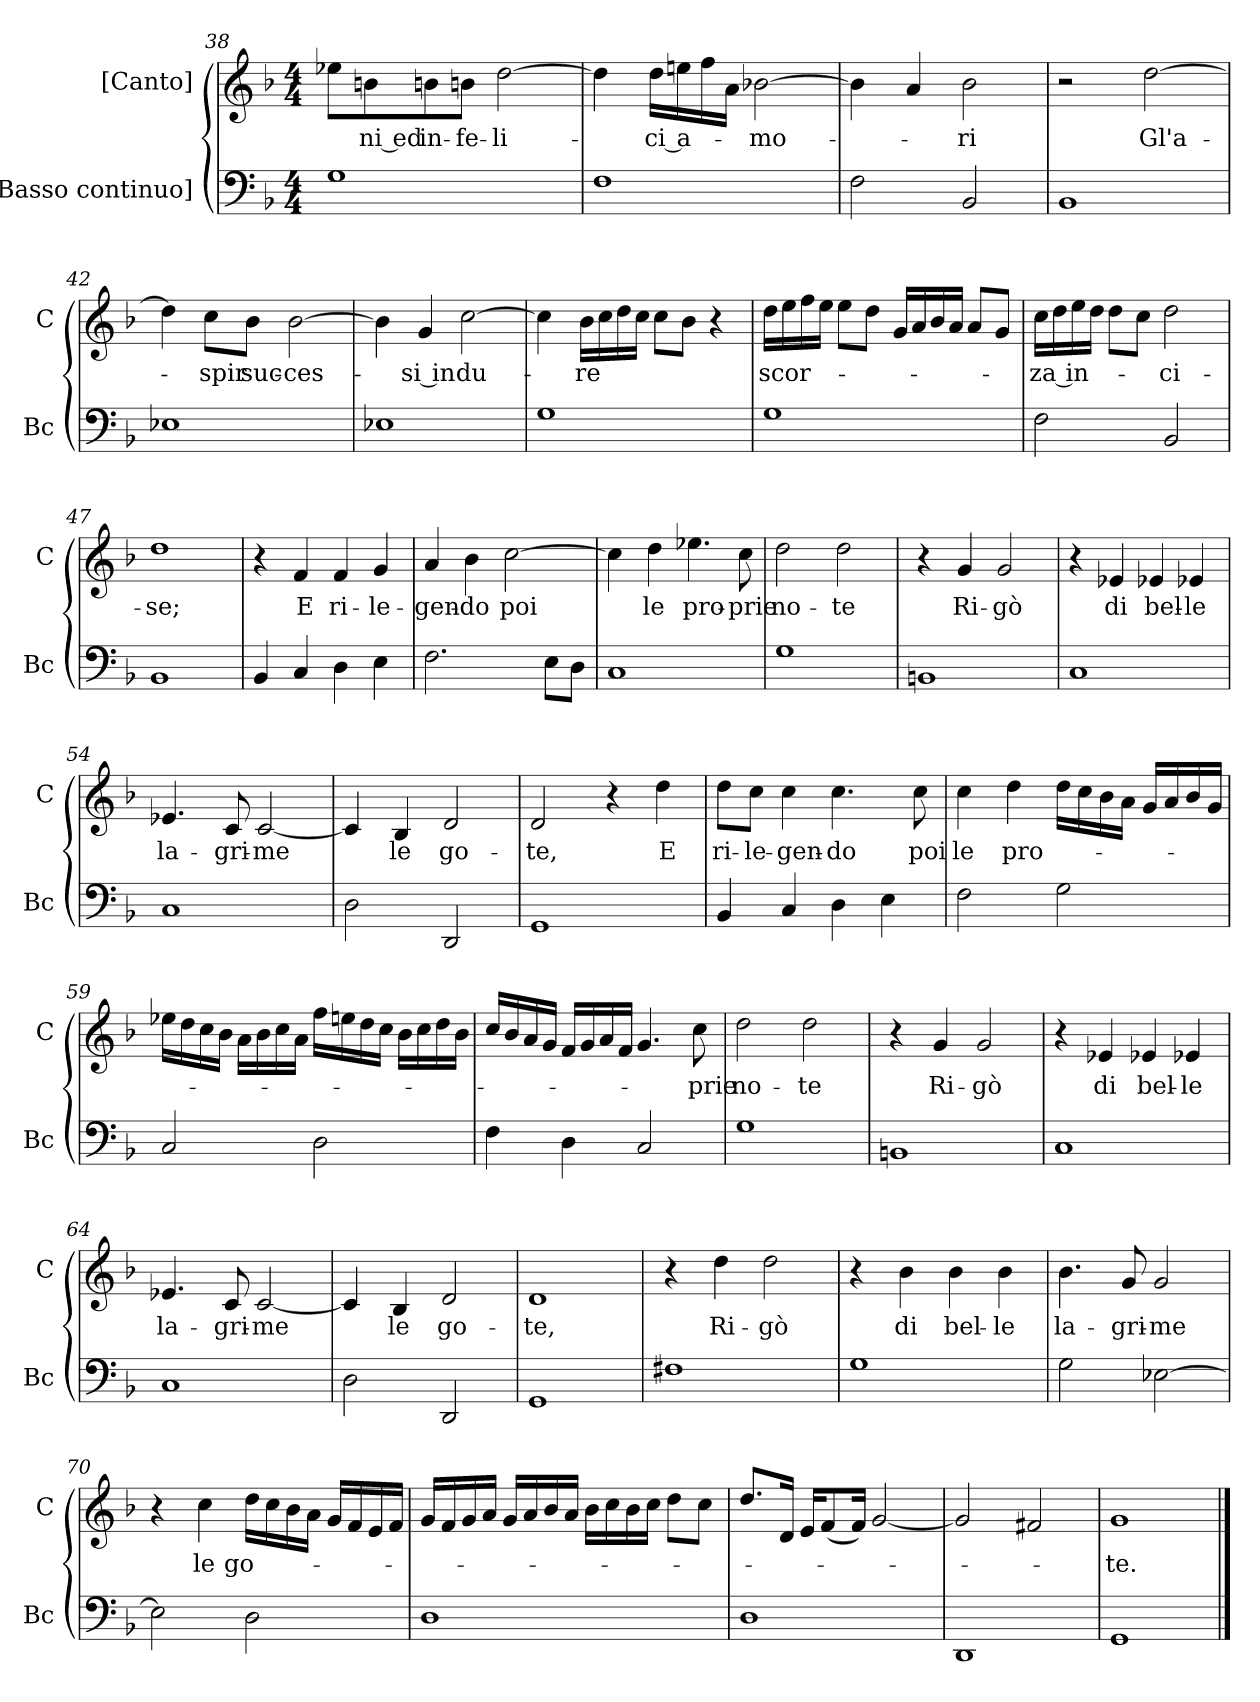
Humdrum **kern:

**kern	**kern	**text
*part2	*part1	*part1
*staff2	*staff1	*staff1
*I"[Basso continuo]	*I"[Canto]	*
*I'Bc	*I'C	*
*clefF4	*clefG2	*
*k[b-]	*k[b-]	*
*F:	*F:	*
*M4/4	*M4/4	*
=38	=38	=38
1G	8ee-XL	.
.	8bn	-ni ed
.	8bn	in-
.	8bnJ	-fe-
.	[2dd	-li-
=39	=39	=39
1F	4dd]	.
.	16ddLL	-ci a-
.	16een	.
.	16ff	.
.	16aJJ	.
.	[2b-X	-mo-
=40	=40	=40
2F	4b-]	.
.	4a	.
2BB-	2b-	-ri
=41	=41	=41
1BB-	2r	.
.	[2dd	Gl'a-
=42	=42	=42
1E-X	4dd]	.
.	8ccL	-spir
.	8b-J	suc-
.	[2b-	-ces-
=43	=43	=43
1E-X	4b-]	.
.	4g	-si in
.	[2cc	du-
=44	=44	=44
1G	4cc]	.
.	16b-LL	-re
.	16cc	.
.	16dd	.
.	16ccJJ	.
.	8ccL	.
.	8b-J	.
.	4r	.
=45	=45	=45
1G	16ddLL	scor-
.	16ee	.
.	16ff	.
.	16eeJJ	.
.	8eeL	.
.	8ddJ	.
.	16gLL	.
.	16a	.
.	16b-	.
.	16aJJ	.
.	8aL	.
.	8gJ	.
=46	=46	=46
2F	16ccLL	-za in-
.	16dd	.
.	16ee	.
.	16ddJJ	.
.	8ddL	.
.	8ccJ	.
2BB-	2dd	-ci-
=47	=47	=47
1BB-	1dd	-se;
=48	=48	=48
4BB-	4r	.
4C	4f	E
4D	4f	ri-
4E	4g	-le-
=49	=49	=49
2.F	4a	-gen-
.	4b-	-do
.	[2cc	poi
8EL	.	.
8DJ	.	.
=50	=50	=50
1C	4cc]	.
.	4dd	le
.	4.ee-X	pro-
.	8cc	-prie
=51	=51	=51
1G	2dd	no-
.	2dd	-te
=52	=52	=52
1BBn	4r	.
.	4g	Ri-
.	2g	-gò
=53	=53	=53
1C	4r	.
.	4e-X	di
.	4e-X	bel-
.	4e-X	-le
=54	=54	=54
1C	4.e-X	la-
.	8c	-gri-
.	[2c	-me
=55	=55	=55
2D	4c]	.
.	4B-	le
2DD	2d	go-
=56	=56	=56
1GG	2d	-te,
.	4r	.
.	4dd	E
=57	=57	=57
4BB-	8ddL	ri-
.	8ccJ	-le-
4C	4cc	-gen-
4D	4.cc	-do
4E	.	.
.	8cc	poi
=58	=58	=58
2F	4cc	le
.	4dd	pro-
2G	16ddLL	.
.	16cc	.
.	16b-	.
.	16aJJ	.
.	16gLL	.
.	16a	.
.	16b-	.
.	16gJJ	.
=59	=59	=59
2C	16ee-XLL	.
.	16dd	.
.	16cc	.
.	16b-JJ	.
.	16aLL	.
.	16b-	.
.	16cc	.
.	16aJJ	.
2D	16ffLL	.
.	16een	.
.	16dd	.
.	16ccJJ	.
.	16b-LL	.
.	16cc	.
.	16dd	.
.	16b-JJ	.
=60	=60	=60
4F	16ccLL	.
.	16b-	.
.	16a	.
.	16gJJ	.
4D	16fLL	.
.	16g	.
.	16a	.
.	16fJJ	.
2C	4.g	.
.	8cc	-prie
=61	=61	=61
1G	2dd	no-
.	2dd	-te
=62	=62	=62
1BBn	4r	.
.	4g	Ri-
.	2g	-gò
=63	=63	=63
1C	4r	.
.	4e-X	di
.	4e-X	bel-
.	4e-X	-le
=64	=64	=64
1C	4.e-X	la-
.	8c	-gri-
.	[2c	-me
=65	=65	=65
2D	4c]	.
.	4B-	le
2DD	2d	go-
=66	=66	=66
1GG	1d	-te,
=67	=67	=67
1F#X	4r	.
.	4dd	Ri-
.	2dd	-gò
=68	=68	=68
1G	4r	.
.	4b-	di
.	4b-	bel-
.	4b-	-le
=69	=69	=69
2G	4.b-	la-
.	8g	-gri-
[2E-X	2g	-me
=70	=70	=70
2E-]	4r	.
.	4cc	le
2D	16ddLL	go-
.	16cc	.
.	16b-	.
.	16aJJ	.
.	16gLL	.
.	16f	.
.	16e	.
.	16fJJ	.
=71	=71	=71
1D	16gLL	.
.	16f	.
.	16g	.
.	16aJJ	.
.	16gLL	.
.	16a	.
.	16b-	.
.	16aJJ	.
.	16b-LL	.
.	16cc	.
.	16b-	.
.	16ccJJ	.
.	8ddL	.
.	8ccJ	.
=72	=72	=72
1D	8.ddL	.
.	16dJk	.
.	16eKL	.
.	(<8f	.
.	16fJk)	.
.	[2g	.
=73	=73	=73
1DD	2g]	.
.	2f#X	.
=74	=74	=74
1GG	1g	-te.
==	==	==
*-	*-	*-
